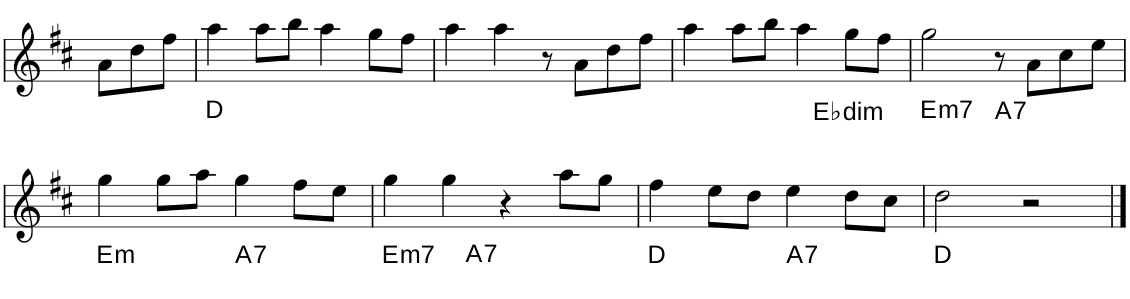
**kern	**harte
*part1	*part1
*staff1	*
*I"Violin	*
*I'Vln.	*
!!LO:PB:g=z
*clefG2	*
*k[f#c#]	*
*M4/4	*
=42	=42
8a\L	.
8dd\	.
8ff#\J	.
=43	=43
4aa\	D:maj
8aa\L	.
8bb\J	.
4aa\	.
8gg\L	.
8ff#\J	.
=44	=44
4aa\	.
4aa\	.
8r	.
8a\L	.
8dd\	.
8ff#\J	.
=45	=45
4aa\	.
8aa\L	.
8bb\J	.
4aa\	.
!	!LO:H:kt=dim
8gg\L	Eb:dim
8ff#\J	.
=46	=46
!	!LO:H:kt=m7
2gg\	E:min7
!	!LO:H:kt=7
8r	A:7
8a\L	.
8cc#\	.
8ee\J	.
!!LO:LB:g=z
=47	=47
!	!LO:H:kt=m
4gg\	E:min
8gg\L	.
8aa\J	.
!	!LO:H:kt=7
4gg\	A:7
8ff#\L	.
8ee\J	.
=48	=48
!	!LO:H:kt=m7
4gg\	E:min7
!	!LO:H:kt=7
4gg\	A:7
4r	.
8aa\L	.
8gg\J	.
=49	=49
4ff#\	D:maj
8ee\L	.
8dd\J	.
!	!LO:H:kt=7
4ee\	A:7
8dd\L	.
8cc#\J	.
=50	=50
2dd\	D:maj
2r	.
==	==
*-	*-
